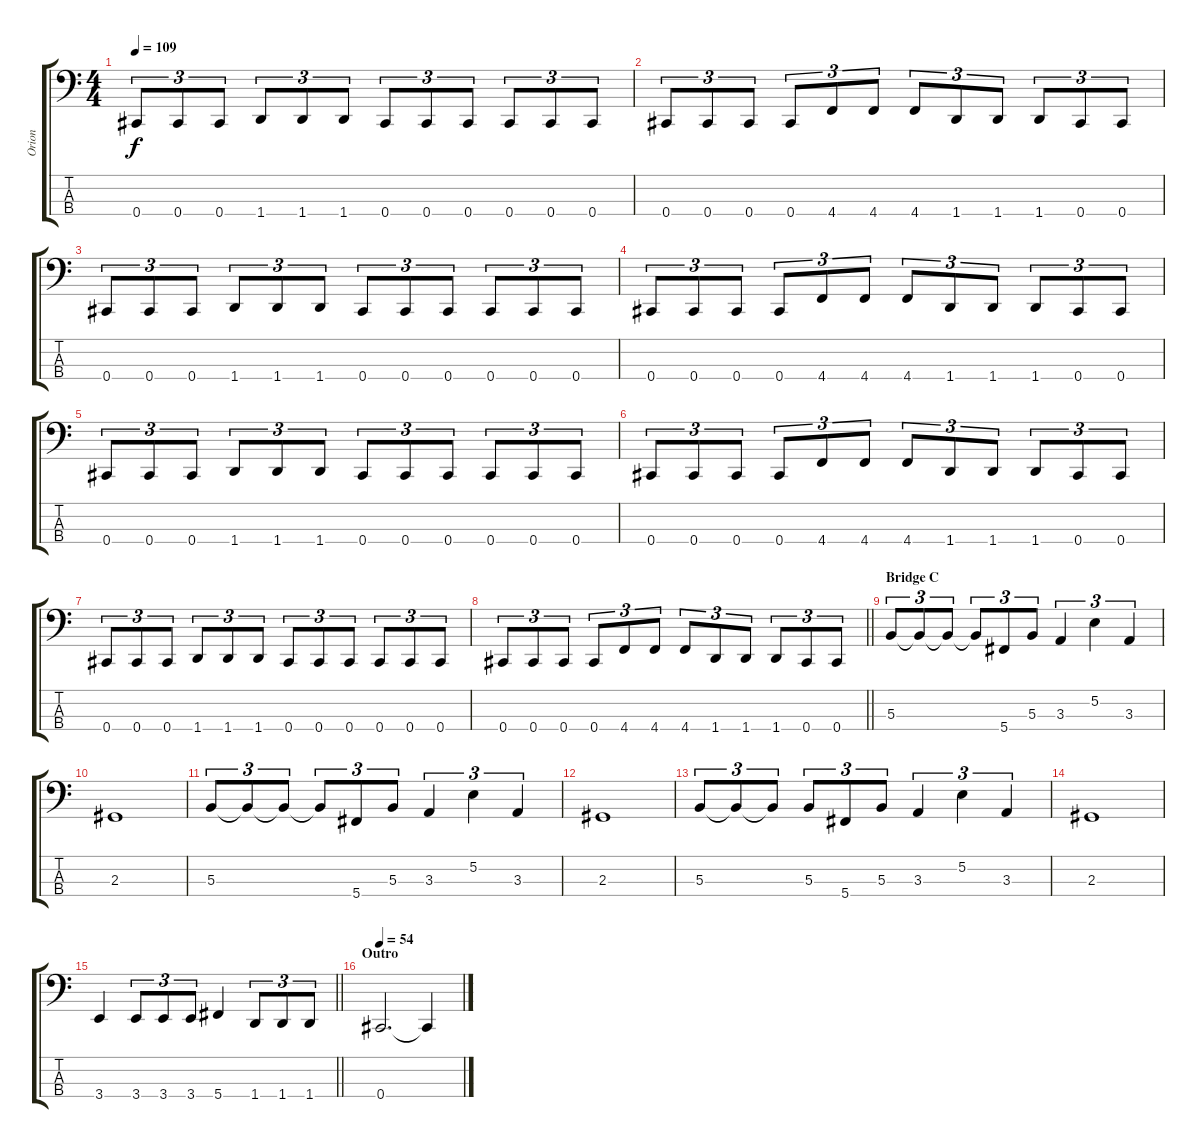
\track ("Orion" "Orion") {instrument electricbassfinger}
\staff {score tabs}
\tuning (E2 B1 Gb1 Db1) {hide}
\ts (4 4)
\tempo 109
\clef f4
\ks c
0.4.8{tu (3 2) dy f} 0.4.8{tu (3 2)} 0.4.8{tu (3 2)} 1.4.8{tu (3 2)} 1.4.8{tu (3 2)} 1.4.8{tu (3 2)} 0.4.8{tu (3 2)} 0.4.8{tu (3 2)} 0.4.8{tu (3 2)} 0.4.8{tu (3 2)} 0.4.8{tu (3 2)} 0.4.8{tu (3 2)} |
0.4.8{tu (3 2)} 0.4.8{tu (3 2)} 0.4.8{tu (3 2)} 0.4.8{tu (3 2)} 4.4.8{tu (3 2)} 4.4.8{tu (3 2)} 4.4.8{tu (3 2)} 1.4.8{tu (3 2)} 1.4.8{tu (3 2)} 1.4.8{tu (3 2)} 0.4.8{tu (3 2)} 0.4.8{tu (3 2)} |
0.4.8{tu (3 2)} 0.4.8{tu (3 2)} 0.4.8{tu (3 2)} 1.4.8{tu (3 2)} 1.4.8{tu (3 2)} 1.4.8{tu (3 2)} 0.4.8{tu (3 2)} 0.4.8{tu (3 2)} 0.4.8{tu (3 2)} 0.4.8{tu (3 2)} 0.4.8{tu (3 2)} 0.4.8{tu (3 2)} |
0.4.8{tu (3 2)} 0.4.8{tu (3 2)} 0.4.8{tu (3 2)} 0.4.8{tu (3 2)} 4.4.8{tu (3 2)} 4.4.8{tu (3 2)} 4.4.8{tu (3 2)} 1.4.8{tu (3 2)} 1.4.8{tu (3 2)} 1.4.8{tu (3 2)} 0.4.8{tu (3 2)} 0.4.8{tu (3 2)} |
0.4.8{tu (3 2)} 0.4.8{tu (3 2)} 0.4.8{tu (3 2)} 1.4.8{tu (3 2)} 1.4.8{tu (3 2)} 1.4.8{tu (3 2)} 0.4.8{tu (3 2)} 0.4.8{tu (3 2)} 0.4.8{tu (3 2)} 0.4.8{tu (3 2)} 0.4.8{tu (3 2)} 0.4.8{tu (3 2)} |
0.4.8{tu (3 2)} 0.4.8{tu (3 2)} 0.4.8{tu (3 2)} 0.4.8{tu (3 2)} 4.4.8{tu (3 2)} 4.4.8{tu (3 2)} 4.4.8{tu (3 2)} 1.4.8{tu (3 2)} 1.4.8{tu (3 2)} 1.4.8{tu (3 2)} 0.4.8{tu (3 2)} 0.4.8{tu (3 2)} |
0.4.8{tu (3 2)} 0.4.8{tu (3 2)} 0.4.8{tu (3 2)} 1.4.8{tu (3 2)} 1.4.8{tu (3 2)} 1.4.8{tu (3 2)} 0.4.8{tu (3 2)} 0.4.8{tu (3 2)} 0.4.8{tu (3 2)} 0.4.8{tu (3 2)} 0.4.8{tu (3 2)} 0.4.8{tu (3 2)} |
\barLineRight lightlight
0.4.8{tu (3 2)} 0.4.8{tu (3 2)} 0.4.8{tu (3 2)} 0.4.8{tu (3 2)} 4.4.8{tu (3 2)} 4.4.8{tu (3 2)} 4.4.8{tu (3 2)} 1.4.8{tu (3 2)} 1.4.8{tu (3 2)} 1.4.8{tu (3 2)} 0.4.8{tu (3 2)} 0.4.8{tu (3 2)} |
\section ("" "Bridge C")
5.3.8{tu (3 2)} 5.3{t}.8{tu (3 2)} 5.3{t}.8{tu (3 2)} 5.3{t}.8{tu (3 2)} 5.4.8{tu (3 2)} 5.3.8{tu (3 2)} 3.3.4{tu (3 2)} 5.2.4{tu (3 2)} 3.3.4{tu (3 2)} |
2.3.1 |
5.3.8{tu (3 2)} 5.3{t}.8{tu (3 2)} 5.3{t}.8{tu (3 2)} 5.3{t}.8{tu (3 2)} 5.4.8{tu (3 2)} 5.3.8{tu (3 2)} 3.3.4{tu (3 2)} 5.2.4{tu (3 2)} 3.3.4{tu (3 2)} |
2.3.1 |
5.3.8{tu (3 2)} 5.3{t}.8{tu (3 2)} 5.3{t}.8{tu (3 2)} 5.3.8{tu (3 2)} 5.4.8{tu (3 2)} 5.3.8{tu (3 2)} 3.3.4{tu (3 2)} 5.2.4{tu (3 2)} 3.3.4{tu (3 2)} |
2.3.1 |
\barLineRight lightlight
3.4.4 3.4.8{tu (3 2) instrument slapbass1} 3.4.8{tu (3 2)} 3.4.8{tu (3 2)} 5.4.4{instrument electricbassfinger} 1.4.8{tu (3 2) instrument slapbass1} 1.4.8{tu (3 2)} 1.4.8{tu (3 2)} |
\section ("" "Outro")
\tempo 54
0.4.2{d} 0.4{t}.4{instrument electricbassfinger}
